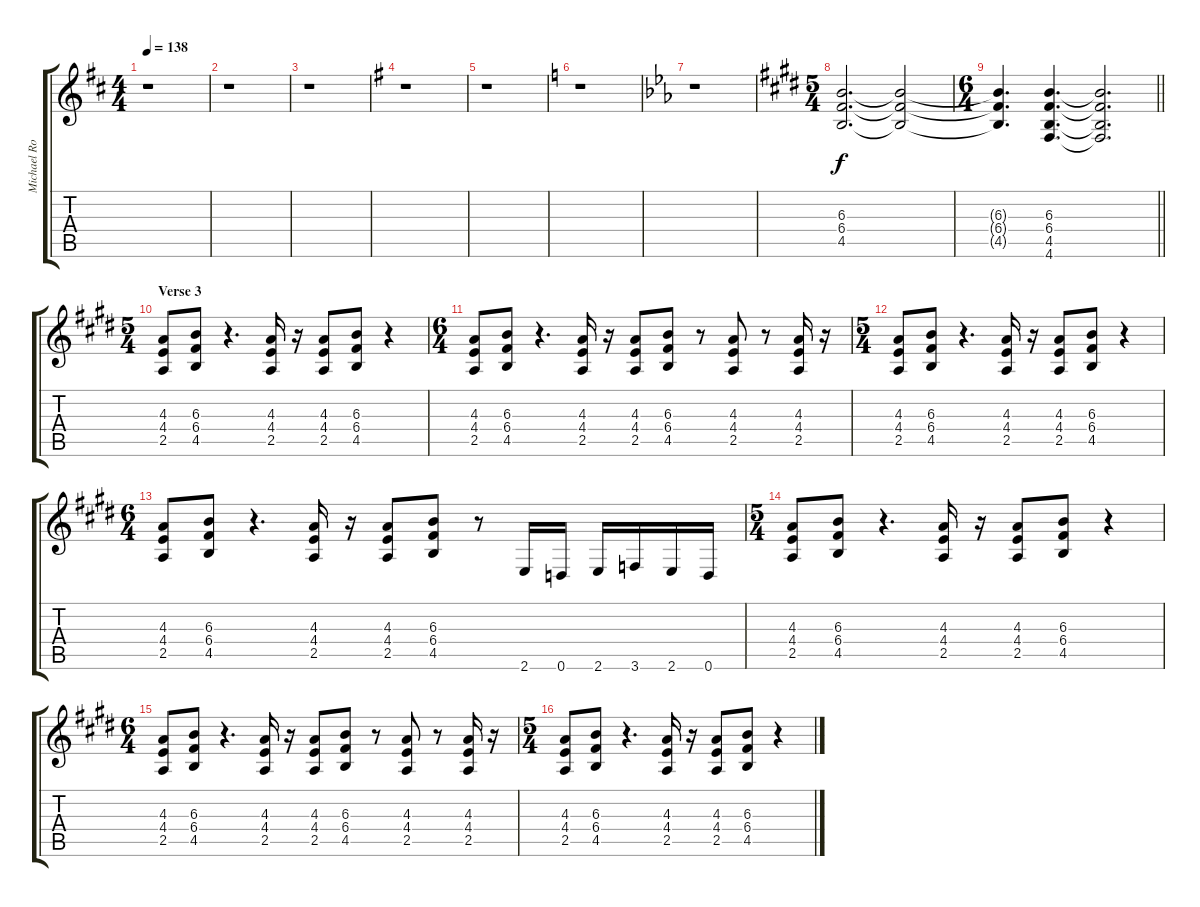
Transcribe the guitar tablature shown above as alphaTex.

\track ("Michael Romeo (guitar)" "Michael Ro") {instrument distortionguitar}
\staff {score tabs}
\tuning (D4 A3 F3 C3 G2 D2) {hide}
\ts (4 4)
\tempo 138
\clef g2
\ks bminor
r.1{dy f} |
r.1 |
r.1 |
\ks eminor
r.1 |
r.1 |
\ks aminor
r.1 |
\ks cminor
r.1 |
\ts (5 4)
\ks c#minor
(6.3 6.4 4.5).2{d} (6.3{t} 6.4{t} 4.5{t}).2 |
\ts (6 4)
\barLineRight lightlight
(6.3{t} 6.4{t} 4.5{t}).4{d} (6.3 6.4 4.5 4.6).4{d} (6.3{t} 6.4{t} 4.5{t} 4.6{t}).2{d} |
\ts (5 4)
\section ("" "Verse 3")
(4.3 4.4 2.5).8 (6.3 6.4 4.5).8 r.4{d} (4.3 4.4 2.5).16 r.16 (4.3 4.4 2.5).8 (6.3 6.4 4.5).8 r.4 |
\ts (6 4)
(4.3 4.4 2.5).8 (6.3 6.4 4.5).8 r.4{d} (4.3 4.4 2.5).16 r.16 (4.3 4.4 2.5).8 (6.3 6.4 4.5).8 r.8 (4.3 4.4 2.5).8 r.8 (4.3 4.4 2.5).16 r.16 |
\ts (5 4)
(4.3 4.4 2.5).8 (6.3 6.4 4.5).8 r.4{d} (4.3 4.4 2.5).16 r.16 (4.3 4.4 2.5).8 (6.3 6.4 4.5).8 r.4 |
\ts (6 4)
(4.3 4.4 2.5).8 (6.3 6.4 4.5).8 r.4{d} (4.3 4.4 2.5).16 r.16 (4.3 4.4 2.5).8 (6.3 6.4 4.5).8 r.8 2.6.16 0.6.16 2.6.16 3.6.16 2.6.16 0.6.16 |
\ts (5 4)
(4.3 4.4 2.5).8 (6.3 6.4 4.5).8 r.4{d} (4.3 4.4 2.5).16 r.16 (4.3 4.4 2.5).8 (6.3 6.4 4.5).8 r.4 |
\ts (6 4)
(4.3 4.4 2.5).8 (6.3 6.4 4.5).8 r.4{d} (4.3 4.4 2.5).16 r.16 (4.3 4.4 2.5).8 (6.3 6.4 4.5).8 r.8 (4.3 4.4 2.5).8 r.8 (4.3 4.4 2.5).16 r.16 |
\ts (5 4)
(4.3 4.4 2.5).8 (6.3 6.4 4.5).8 r.4{d} (4.3 4.4 2.5).16 r.16 (4.3 4.4 2.5).8 (6.3 6.4 4.5).8 r.4
